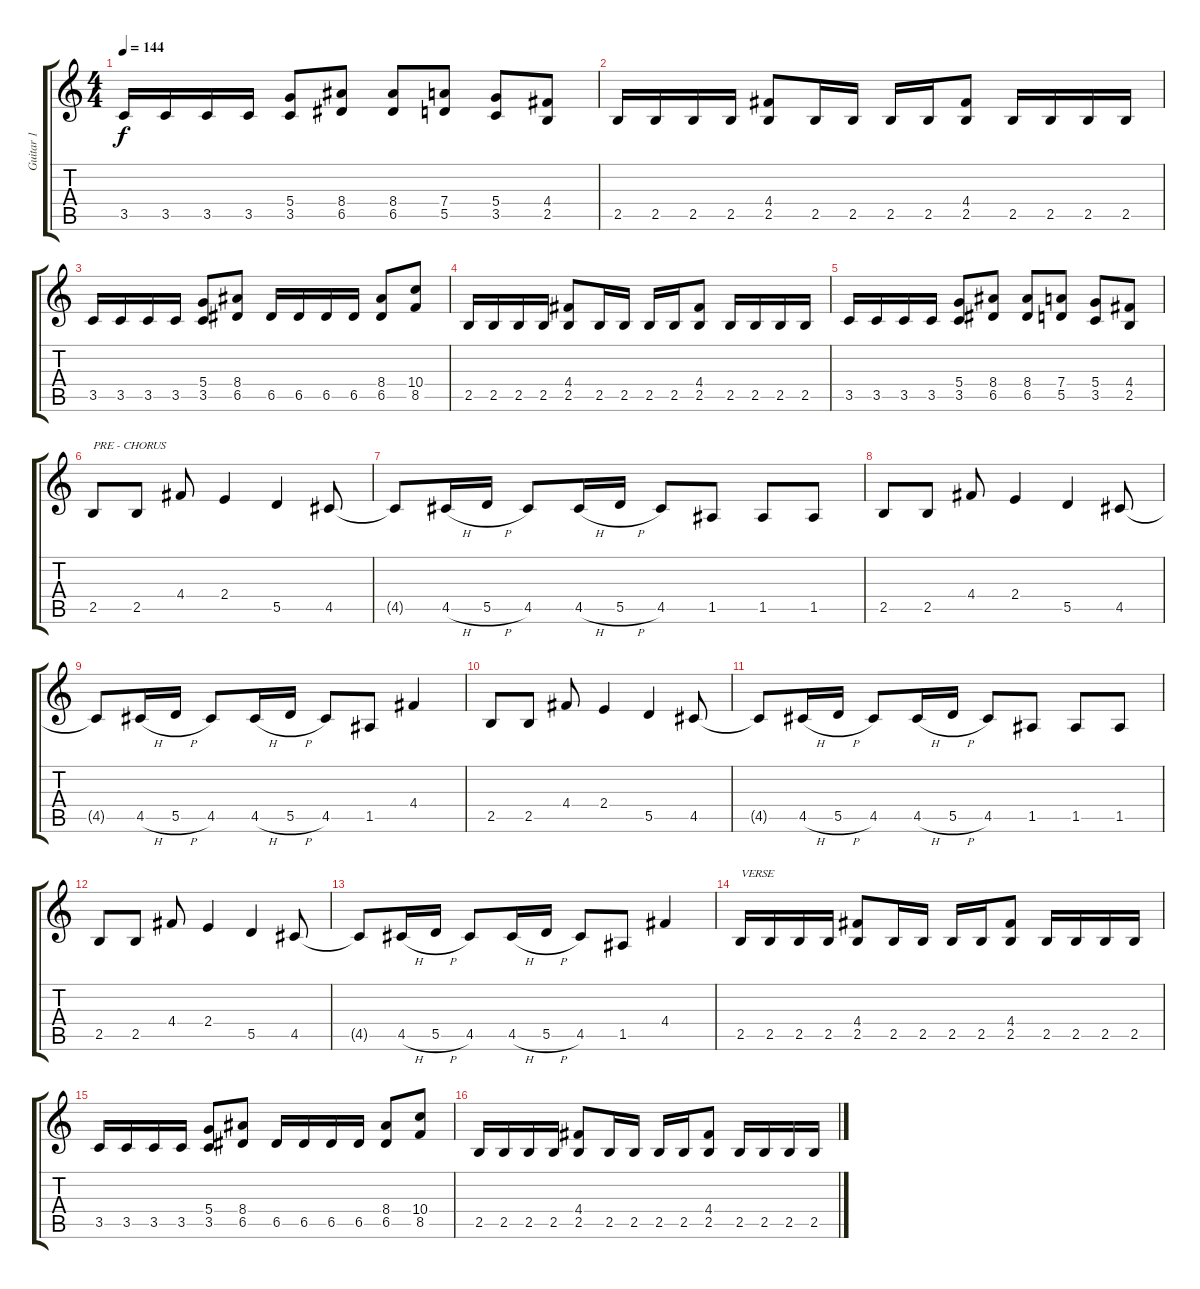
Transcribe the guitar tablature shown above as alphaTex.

\track ("Guitar 1" "Guitar 1") {instrument distortionguitar}
\staff {score tabs}
\tuning (E4 B3 G3 D3 A2 E2) {hide}
\ts (4 4)
\tempo 144
\clef g2
\ks c
3.5.16{dy f} 3.5.16 3.5.16 3.5.16 (5.4 3.5).8 (8.4 6.5).8 (8.4 6.5).8 (7.4 5.5).8 (5.4 3.5).8 (4.4 2.5).8 |
2.5.16 2.5.16 2.5.16 2.5.16 (4.4 2.5).8 2.5.16 2.5.16 2.5.16 2.5.16 (4.4 2.5).8 2.5.16 2.5.16 2.5.16 2.5.16 |
3.5.16 3.5.16 3.5.16 3.5.16 (5.4 3.5).8 (8.4 6.5).8 6.5.16 6.5.16 6.5.16 6.5.16 (8.4 6.5).8 (10.4 8.5).8 |
2.5.16 2.5.16 2.5.16 2.5.16 (4.4 2.5).8 2.5.16 2.5.16 2.5.16 2.5.16 (4.4 2.5).8 2.5.16 2.5.16 2.5.16 2.5.16 |
3.5.16 3.5.16 3.5.16 3.5.16 (5.4 3.5).8 (8.4 6.5).8 (8.4 6.5).8 (7.4 5.5).8 (5.4 3.5).8 (4.4 2.5).8 |
2.5.8{txt "PRE - CHORUS"} 2.5.8 4.4.8 2.4.4 5.5.4 4.5.8 |
4.5{t}.8 4.5{h}.16 5.5{h}.16 4.5.8 4.5{h}.16 5.5{h}.16 4.5.8 1.5.8 1.5.8 1.5.8 |
2.5.8 2.5.8 4.4.8 2.4.4 5.5.4 4.5.8 |
4.5{t}.8 4.5{h}.16 5.5{h}.16 4.5.8 4.5{h}.16 5.5{h}.16 4.5.8 1.5.8 4.4.4 |
2.5.8 2.5.8 4.4.8 2.4.4 5.5.4 4.5.8 |
4.5{t}.8 4.5{h}.16 5.5{h}.16 4.5.8 4.5{h}.16 5.5{h}.16 4.5.8 1.5.8 1.5.8 1.5.8 |
2.5.8 2.5.8 4.4.8 2.4.4 5.5.4 4.5.8 |
4.5{t}.8 4.5{h}.16 5.5{h}.16 4.5.8 4.5{h}.16 5.5{h}.16 4.5.8 1.5.8 4.4.4 |
2.5.16{txt "VERSE"} 2.5.16 2.5.16 2.5.16 (4.4 2.5).8 2.5.16 2.5.16 2.5.16 2.5.16 (4.4 2.5).8 2.5.16 2.5.16 2.5.16 2.5.16 |
3.5.16 3.5.16 3.5.16 3.5.16 (5.4 3.5).8 (8.4 6.5).8 6.5.16 6.5.16 6.5.16 6.5.16 (8.4 6.5).8 (10.4 8.5).8 |
2.5.16 2.5.16 2.5.16 2.5.16 (4.4 2.5).8 2.5.16 2.5.16 2.5.16 2.5.16 (4.4 2.5).8 2.5.16 2.5.16 2.5.16 2.5.16
